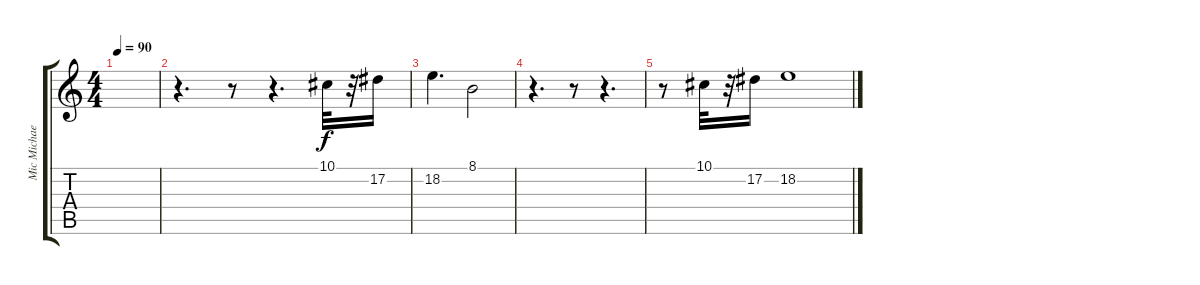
\track ("Mic Michaeli" "Mic Michae") {instrument synthbrass1}
\staff {score tabs}
\tuning (Eb4 Bb3 Gb3 Db3 Ab2 Eb2) {hide}
\ts (4 4)
\tempo 90
\clef g2
\ks c
|
r.4{d} r.8 r.4{d} 10.1.32 r.32 17.2.16 |
18.2.4{d} 8.1.2 |
r.4{d} r.8 r.4{d} |
r.8 10.1.32 r.32 17.2.16 18.2.1
